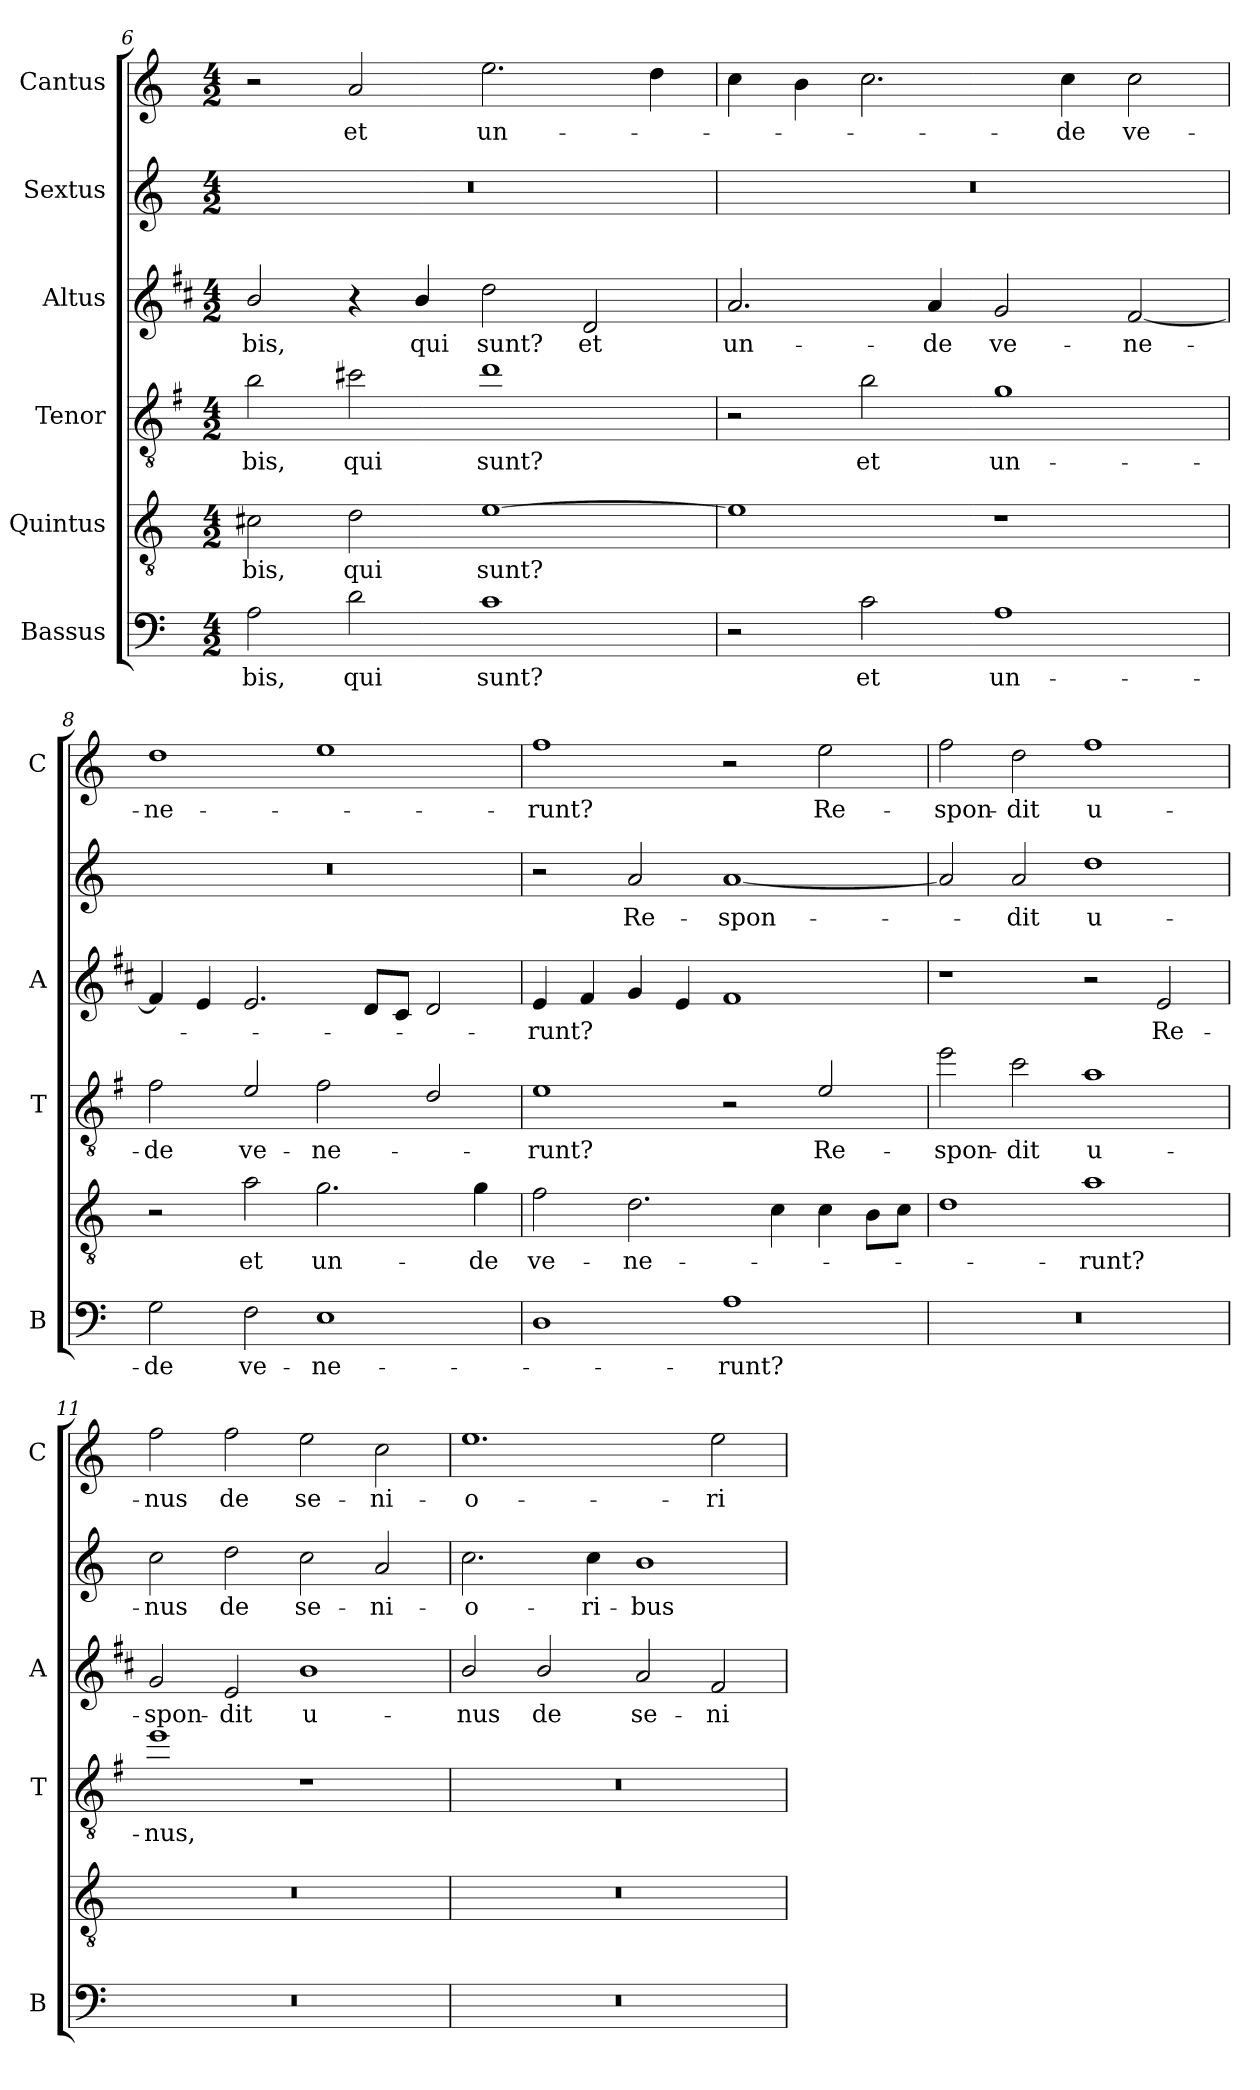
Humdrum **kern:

**kern	**text	**kern	**text	**kern	**text	**kern	**text	**kern	**text	**kern	**text
*part6	*part6	*part5	*part5	*part4	*part4	*part3	*part3	*part2	*part2	*part1	*part1
*staff6	*staff6	*staff5	*staff5	*staff4	*staff4	*staff3	*staff3	*staff2	*staff2	*staff1	*staff1
*I"Bassus	*	*I"Quintus	*	*I"Tenor	*	*I"Altus	*	*I"Sextus	*	*I"Cantus	*
*I'B	*	*	*	*I'T	*	*I'A	*	*	*	*I'C	*
!!LO:LB:g=z
*clefF4	*	*clefGv2	*	*clefGv2	*	*clefG2	*	*clefG2	*	*clefG2	*
*	*	*	*	*ITrd4c7	*	*ITrd1c2	*	*	*	*	*
*k[]	*	*k[]	*	*k[]	*	*k[]	*	*k[]	*	*k[]	*
*C:	*	*C:	*	*C:	*	*C:	*	*C:	*	*C:	*
*M4/2	*	*M4/2	*	*M4/2	*	*M4/2	*	*M4/2	*	*M4/2	*
=6	=6	=6	=6	=6	=6	=6	=6	=6	=6	=6	=6
!	!LO:LY:b	!	!LO:LY:b	!	!LO:LY:b	!	!LO:LY:b	!	!	!	!
2A\	-bis,	2c#X\	-bis,	2e\	-bis,	2a/	-bis,	0r	.	2r	.
!	!LO:LY:b	!	!LO:LY:b	!	!LO:LY:b	!	!	!	!	!	!LO:LY:b
2d\	qui	2d\	qui	2f#X\	qui	4r	.	.	.	2a/	et
!	!	!	!	!	!	!	!LO:LY:b	!	!	!	!
.	.	.	.	.	.	4a/	qui	.	.	.	.
!	!LO:LY:b	!	!LO:LY:b	!	!LO:LY:b	!	!LO:LY:b	!	!	!	!LO:LY:b
1c	sunt?	[1e	sunt?	1g	sunt?	2cc\	sunt?	.	.	2.ee\	un-
!	!	!	!	!	!	!	!LO:LY:b	!	!	!	!
.	.	.	.	.	.	2c/	et	.	.	.	.
.	.	.	.	.	.	.	.	.	.	4dd\	.
=7	=7	=7	=7	=7	=7	=7	=7	=7	=7	=7	=7
!	!	!	!	!	!	!	!LO:LY:b	!	!	!	!
2r	.	1e]	.	2r	.	2.g/	un-	0r	.	4cc\	.
.	.	.	.	.	.	.	.	.	.	4b\	.
!	!LO:LY:b	!	!	!	!LO:LY:b	!	!	!	!	!	!
2c\	et	.	.	2e\	et	.	.	.	.	2.cc\	.
!	!	!	!	!	!	!	!LO:LY:b	!	!	!	!
.	.	.	.	.	.	4g/	-de	.	.	.	.
!	!LO:LY:b	!	!	!	!LO:LY:b	!	!LO:LY:b	!	!	!	!
1A	un-	1r	.	1c	un-	2f/	ve-	.	.	.	.
!	!	!	!	!	!	!	!	!	!	!	!LO:LY:b
.	.	.	.	.	.	.	.	.	.	4cc\	-de
!	!	!	!	!	!	!	!LO:LY:b	!	!	!	!LO:LY:b
.	.	.	.	.	.	[2e/	-ne-	.	.	2cc\	ve-
=8	=8	=8	=8	=8	=8	=8	=8	=8	=8	=8	=8
!	!LO:LY:b	!	!	!	!LO:LY:b	!	!	!	!	!	!LO:LY:b
2G\	-de	2r	.	2B\	-de	4e/]	.	0r	.	1dd	-ne-
.	.	.	.	.	.	4d/	.	.	.	.	.
!	!LO:LY:b	!	!LO:LY:b	!	!LO:LY:b	!	!	!	!	!	!
2F\	ve-	2a\	et	2A/	ve-	2.d/	.	.	.	.	.
!	!LO:LY:b	!	!LO:LY:b	!	!LO:LY:b	!	!	!	!	!	!
1E	-ne-	2.g\	un-	2B\	-ne-	.	.	.	.	1ee	.
.	.	.	.	.	.	8c/L	.	.	.	.	.
.	.	.	.	.	.	8B/J	.	.	.	.	.
.	.	.	.	2G/	.	2c/	.	.	.	.	.
!	!	!	!LO:LY:b	!	!	!	!	!	!	!	!
.	.	4g\	-de	.	.	.	.	.	.	.	.
=9	=9	=9	=9	=9	=9	=9	=9	=9	=9	=9	=9
!	!	!	!LO:LY:b	!	!LO:LY:b	!	!LO:LY:b	!	!	!	!LO:LY:b
1D	.	2f\	ve-	1A	-runt?	4d/	-runt?	2r	.	1ff	-runt?
.	.	.	.	.	.	4e/	.	.	.	.	.
!	!	!	!LO:LY:b	!	!	!	!	!	!LO:LY:b	!	!
.	.	2.d\	-ne-	.	.	4f/	.	2a/	Re-	.	.
.	.	.	.	.	.	4d/	.	.	.	.	.
!	!LO:LY:b	!	!	!	!	!	!	!	!LO:LY:b	!	!
1A	-runt?	.	.	2r	.	1e	.	[1a	-spon-	2r	.
.	.	4c\	.	.	.	.	.	.	.	.	.
!	!	!	!	!	!LO:LY:b	!	!	!	!	!	!LO:LY:b
.	.	4c\	.	2A/	Re-	.	.	.	.	2ee\	Re-
.	.	8B\L	.	.	.	.	.	.	.	.	.
.	.	8c\J	.	.	.	.	.	.	.	.	.
=10	=10	=10	=10	=10	=10	=10	=10	=10	=10	=10	=10
!	!	!	!	!	!LO:LY:b	!	!	!	!	!	!LO:LY:b
0r	.	1d	.	2a\	-spon-	1r	.	2a/]	.	2ff\	-spon-
!	!	!	!	!	!LO:LY:b	!	!	!	!LO:LY:b	!	!LO:LY:b
.	.	.	.	2f\	-dit	.	.	2a/	-dit	2dd\	-dit
!	!	!	!LO:LY:b	!	!LO:LY:b	!	!	!	!LO:LY:b	!	!LO:LY:b
.	.	1a	-runt?	1d	u-	2r	.	1dd	u-	1ff	u-
!	!	!	!	!	!	!	!LO:LY:b	!	!	!	!
.	.	.	.	.	.	2d/	Re-	.	.	.	.
=11	=11	=11	=11	=11	=11	=11	=11	=11	=11	=11	=11
!	!	!	!	!	!LO:LY:b	!	!LO:LY:b	!	!LO:LY:b	!	!LO:LY:b
0r	.	0r	.	1a	-nus,	2f/	-spon-	2cc\	-nus	2ff\	-nus
!	!	!	!	!	!	!	!LO:LY:b	!	!LO:LY:b	!	!LO:LY:b
.	.	.	.	.	.	2d/	-dit	2dd\	de	2ff\	de
!	!	!	!	!	!	!	!LO:LY:b	!	!LO:LY:b	!	!LO:LY:b
.	.	.	.	1r	.	1a	u-	2cc\	se-	2ee\	se-
!	!	!	!	!	!	!	!	!	!LO:LY:b	!	!LO:LY:b
.	.	.	.	.	.	.	.	2a/	-ni-	2cc\	-ni-
!!LO:LB:g=z
=12	=12	=12	=12	=12	=12	=12	=12	=12	=12	=12	=12
!	!	!	!	!	!	!	!LO:LY:b	!	!LO:LY:b	!	!LO:LY:b
0r	.	0r	.	0r	.	2a/	-nus	2.cc\	-o-	1.ee	-o-
!	!	!	!	!	!	!	!LO:LY:b	!	!	!	!
.	.	.	.	.	.	2a/	de	.	.	.	.
!	!	!	!	!	!	!	!	!	!LO:LY:b	!	!
.	.	.	.	.	.	.	.	4cc\	-ri-	.	.
!	!	!	!	!	!	!	!LO:LY:b	!	!LO:LY:b	!	!
.	.	.	.	.	.	2g/	se-	1b	-bus	.	.
!	!	!	!	!	!	!	!LO:LY:b	!	!	!	!LO:LY:b
.	.	.	.	.	.	2e/	-ni-	.	.	2ee\	-ri-
=	=	=	=	=	=	=	=	=	=	=	=
*-	*-	*-	*-	*-	*-	*-	*-	*-	*-	*-	*-
